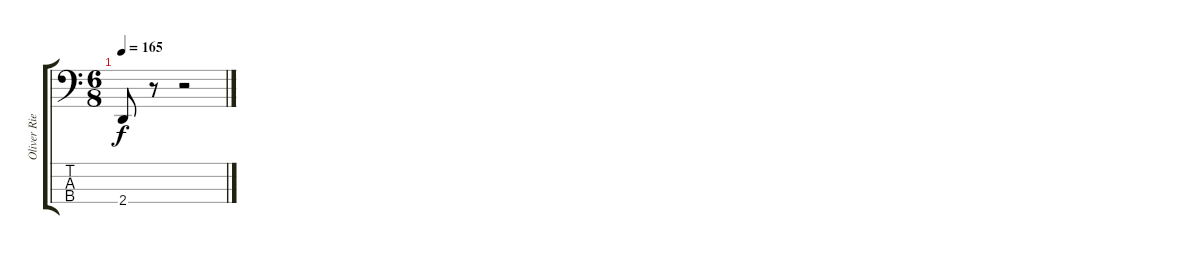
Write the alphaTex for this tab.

\track ("Oliver Riedel" "Oliver Rie") {instrument electricbassfinger}
\staff {score tabs}
\tuning (E2 C2 G1 C1) {hide}
\ts (6 8)
\tempo 165
\clef f4
\ks c
2.4.8{dy f} r.8 r.2
